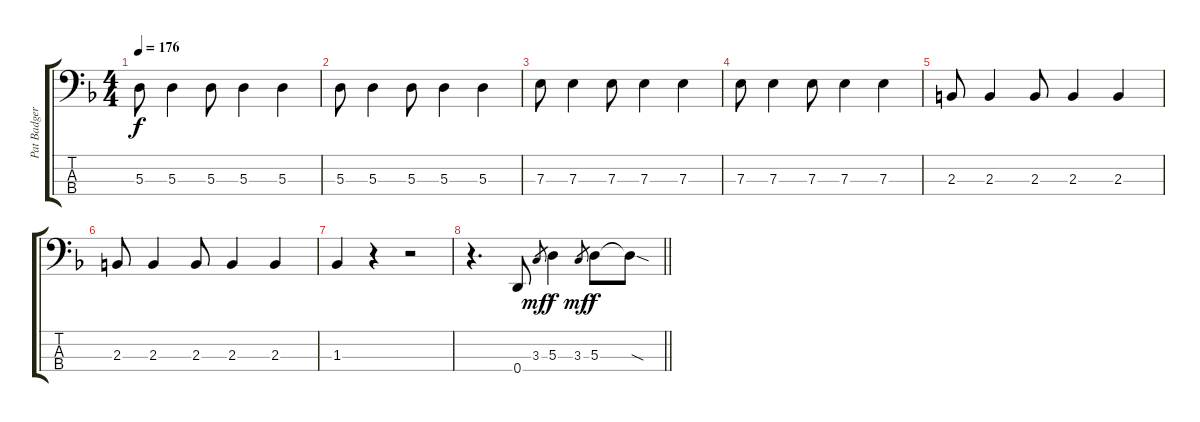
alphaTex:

\track ("Pat Badger - Bass" "Pat Badger") {instrument electricbassfinger}
\staff {score tabs}
\tuning (G2 D2 A1 D1) {hide}
\ts (4 4)
\tempo 176
\clef f4
\ks f
5.3.8{dy f} 5.3.4 5.3.8 5.3.4 5.3.4 |
5.3.8 5.3.4 5.3.8 5.3.4 5.3.4 |
7.3.8 7.3.4 7.3.8 7.3.4 7.3.4 |
7.3.8 7.3.4 7.3.8 7.3.4 7.3.4 |
2.3.8 2.3.4 2.3.8 2.3.4 2.3.4 |
2.3.8 2.3.4 2.3.8 2.3.4 2.3.4 |
1.3.4 r.4 r.2 |
\barLineRight lightlight
r.4{d} 0.4.8 3.3.8{gr dy mf} 5.3.4{dy f} 3.3.8{gr dy mf} 5.3.8{dy f} 5.3{sod t}.8
